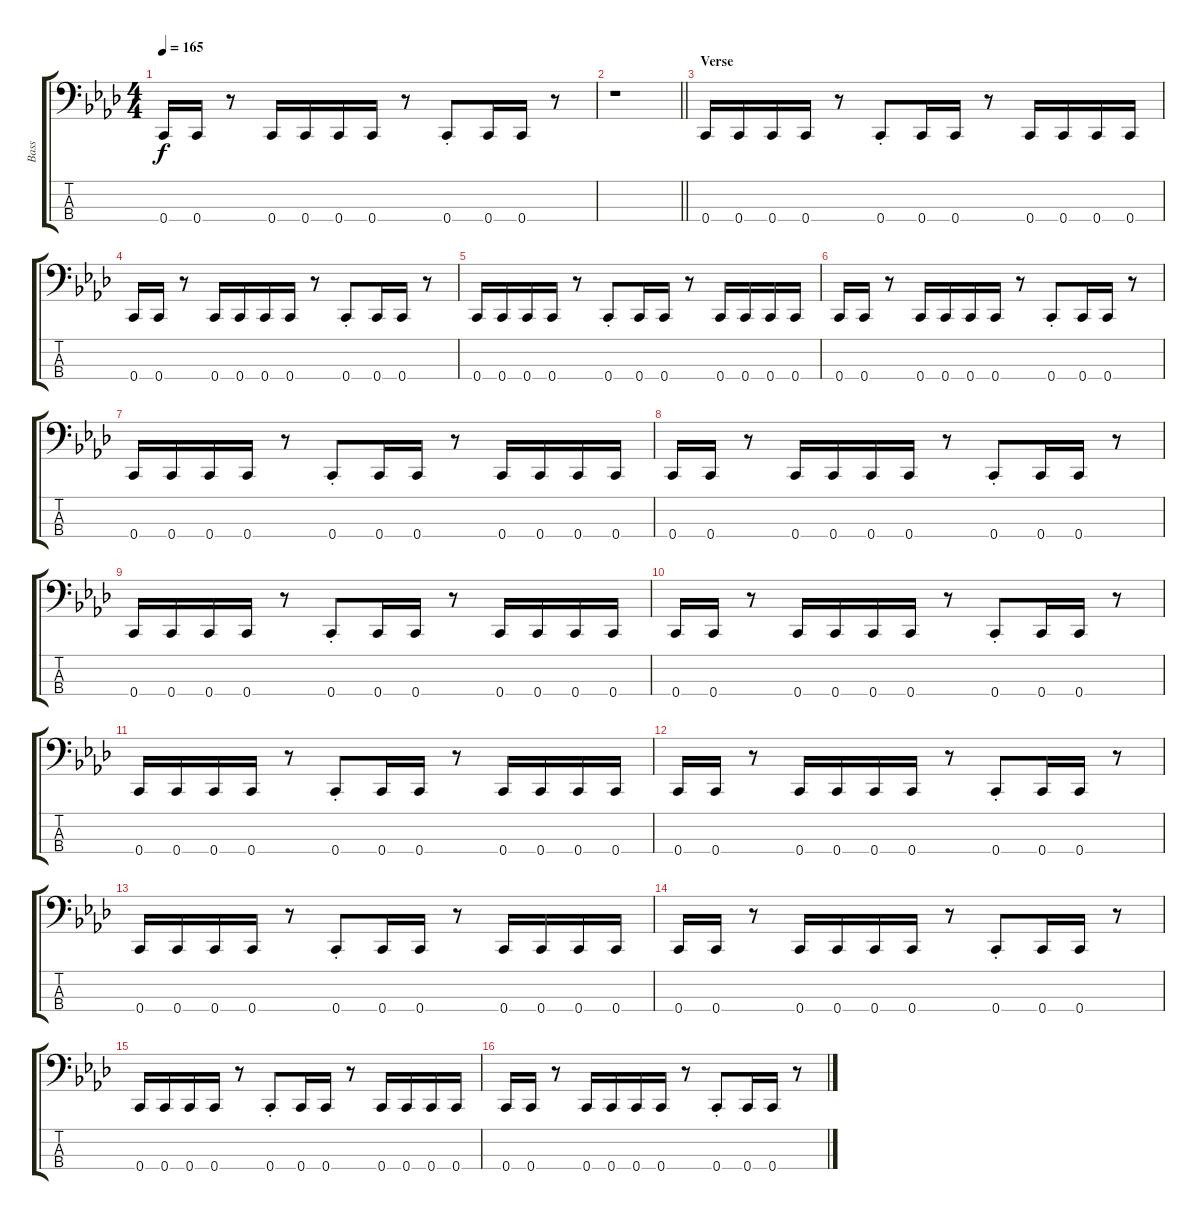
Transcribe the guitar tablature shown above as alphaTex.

\track ("Bass" "Bass") {instrument electricbasspick}
\staff {score tabs}
\tuning (F2 C2 G1 C1) {hide}
\ts (4 4)
\tempo 165
\clef f4
\ks ab
0.4.16{dy f} 0.4.16 r.8 0.4.16 0.4.16 0.4.16 0.4.16 r.8 0.4{st}.8{beam merge} 0.4.16 0.4.16 r.8 |
\barLineRight lightlight
r.1 |
\section ("" "Verse")
0.4.16 0.4.16 0.4.16 0.4.16 r.8 0.4{st}.8{beam merge} 0.4.16 0.4.16 r.8 0.4.16 0.4.16 0.4.16 0.4.16 |
0.4.16 0.4.16 r.8 0.4.16 0.4.16 0.4.16 0.4.16 r.8 0.4{st}.8{beam merge} 0.4.16 0.4.16 r.8 |
0.4.16 0.4.16 0.4.16 0.4.16 r.8 0.4{st}.8{beam merge} 0.4.16 0.4.16 r.8 0.4.16 0.4.16 0.4.16 0.4.16 |
0.4.16 0.4.16 r.8 0.4.16 0.4.16 0.4.16 0.4.16 r.8 0.4{st}.8{beam merge} 0.4.16 0.4.16 r.8 |
0.4.16 0.4.16 0.4.16 0.4.16 r.8 0.4{st}.8{beam merge} 0.4.16 0.4.16 r.8 0.4.16 0.4.16 0.4.16 0.4.16 |
0.4.16 0.4.16 r.8 0.4.16 0.4.16 0.4.16 0.4.16 r.8 0.4{st}.8{beam merge} 0.4.16 0.4.16 r.8 |
0.4.16 0.4.16 0.4.16 0.4.16 r.8 0.4{st}.8{beam merge} 0.4.16 0.4.16 r.8 0.4.16 0.4.16 0.4.16 0.4.16 |
0.4.16 0.4.16 r.8 0.4.16 0.4.16 0.4.16 0.4.16 r.8 0.4{st}.8{beam merge} 0.4.16 0.4.16 r.8 |
0.4.16 0.4.16 0.4.16 0.4.16 r.8 0.4{st}.8{beam merge} 0.4.16 0.4.16 r.8 0.4.16 0.4.16 0.4.16 0.4.16 |
0.4.16 0.4.16 r.8 0.4.16 0.4.16 0.4.16 0.4.16 r.8 0.4{st}.8{beam merge} 0.4.16 0.4.16 r.8 |
0.4.16 0.4.16 0.4.16 0.4.16 r.8 0.4{st}.8{beam merge} 0.4.16 0.4.16 r.8 0.4.16 0.4.16 0.4.16 0.4.16 |
0.4.16 0.4.16 r.8 0.4.16 0.4.16 0.4.16 0.4.16 r.8 0.4{st}.8{beam merge} 0.4.16 0.4.16 r.8 |
0.4.16 0.4.16 0.4.16 0.4.16 r.8 0.4{st}.8{beam merge} 0.4.16 0.4.16 r.8 0.4.16 0.4.16 0.4.16 0.4.16 |
0.4.16 0.4.16 r.8 0.4.16 0.4.16 0.4.16 0.4.16 r.8 0.4{st}.8{beam merge} 0.4.16 0.4.16 r.8
